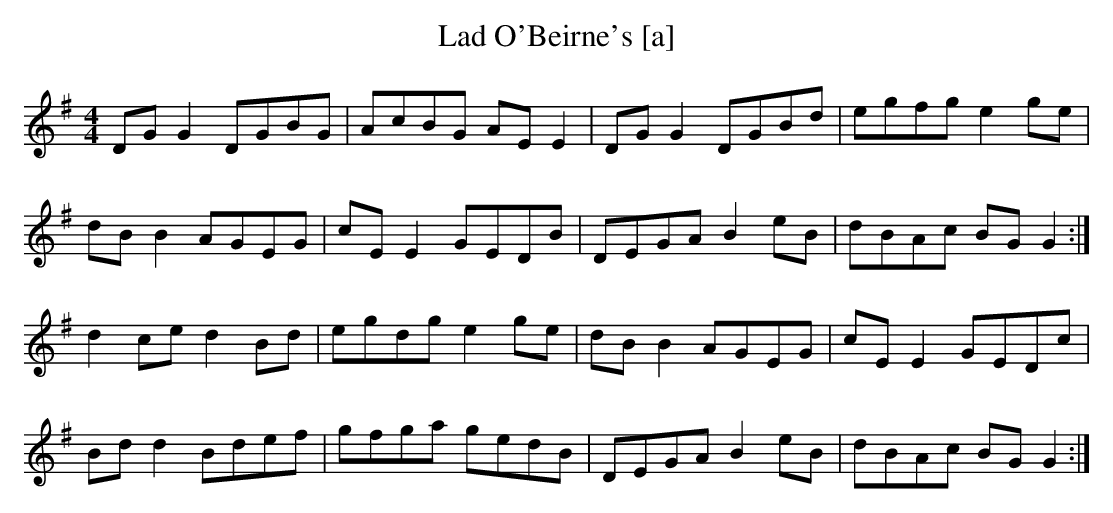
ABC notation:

X:1
T: Lad O'Beirne's [a]
M: 4/4
L: 1/8
K: G
DG G2 DGBG | AcBG AE E2 | DG G2 DGBd | egfg e2 ge |
dB B2 AGEG | cE E2 GEDB | DEGA B2 eB | dBAc BG G2 :|
d2 ce d2 Bd | egdg e2 ge | dB B2 AGEG | cE E2 GEDc |
Bd d2 Bdef | gfga gedB | DEGA B2 eB | dBAc BG G2 :|
